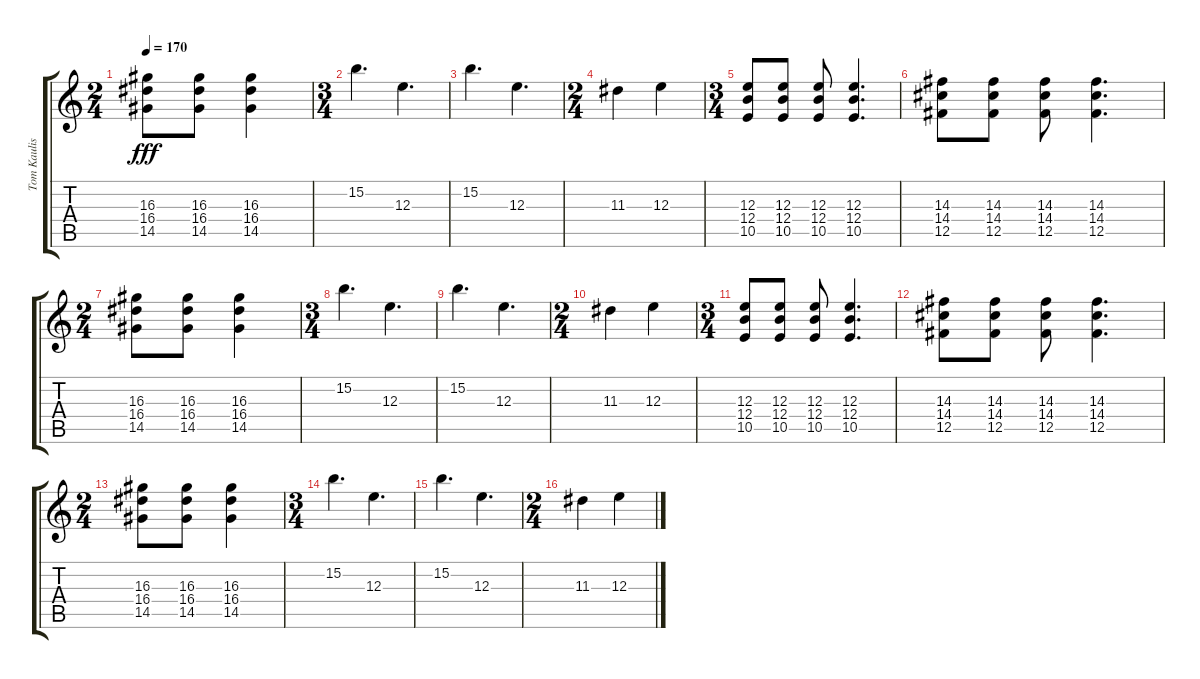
\track ("Tom Kaulist [ guitare ]" "Tom Kaulis") {instrument electricguitarclean}
\staff {score tabs}
\tuning (Db4 Ab3 E3 B2 Gb2 Db2) {hide}
\ts (2 4)
\tempo 170
\clef g2
\ks c
(16.3 16.4 14.5).8{dy fff} (16.3 16.4 14.5).8 (16.3 16.4 14.5).4 |
\ts (3 4)
15.2.4{d} 12.3.4{d} |
15.2.4{d} 12.3.4{d} |
\ts (2 4)
11.3.4 12.3.4 |
\ts (3 4)
(12.3 12.4 10.5).8 (12.3 12.4 10.5).8 (12.3 12.4 10.5).8 (12.3 12.4 10.5).4{d} |
(14.3 14.4 12.5).8 (14.3 14.4 12.5).8 (14.3 14.4 12.5).8 (14.3 14.4 12.5).4{d} |
\ts (2 4)
(16.3 16.4 14.5).8 (16.3 16.4 14.5).8 (16.3 16.4 14.5).4 |
\ts (3 4)
15.2.4{d} 12.3.4{d} |
15.2.4{d} 12.3.4{d} |
\ts (2 4)
11.3.4 12.3.4 |
\ts (3 4)
(12.3 12.4 10.5).8 (12.3 12.4 10.5).8 (12.3 12.4 10.5).8 (12.3 12.4 10.5).4{d} |
(14.3 14.4 12.5).8 (14.3 14.4 12.5).8 (14.3 14.4 12.5).8 (14.3 14.4 12.5).4{d} |
\ts (2 4)
(16.3 16.4 14.5).8 (16.3 16.4 14.5).8 (16.3 16.4 14.5).4 |
\ts (3 4)
15.2.4{d} 12.3.4{d} |
15.2.4{d} 12.3.4{d} |
\ts (2 4)
11.3.4 12.3.4
